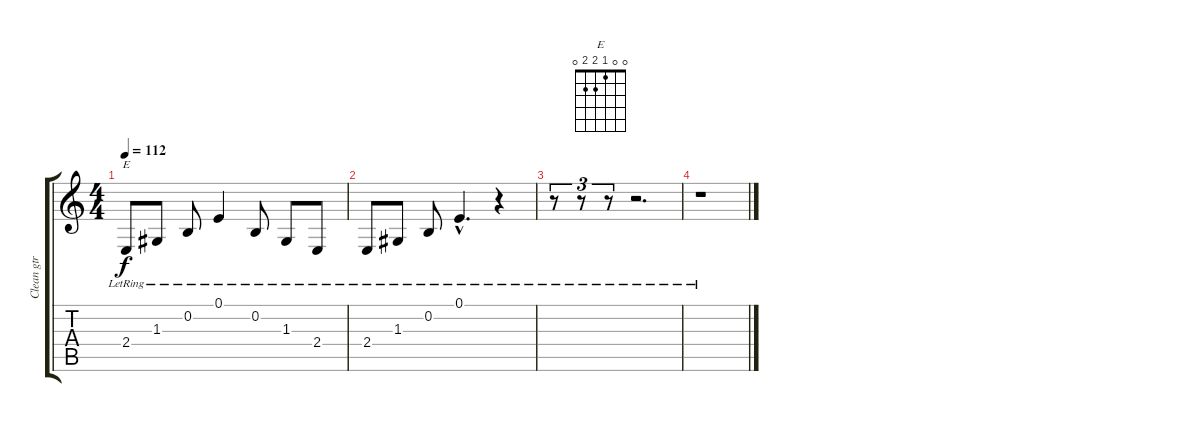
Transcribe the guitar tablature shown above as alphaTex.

\track ("Clean gtr" "Clean gtr") {instrument brightacousticpiano}
\staff {score tabs}
\tuning (E4 B3 G3 D3 A2 E2) {hide}
\chord ("E" 0 0 1 2 2 0)
\ts (4 4)
\tempo 112
\clef g2
\ks c
2.4{lr}.8{ch "E" dy f} 1.3{lr}.8 0.2{lr}.8 0.1{lr}.4 0.2{lr}.8 1.3{lr}.8 2.4{lr}.8 |
2.4{lr}.8 1.3{lr}.8 0.2{lr}.8 0.1{hac lr}.4{d} r.4 |
r.8{tu (3 2)} r.8{tu (3 2)} r.8{tu (3 2)} r.2{d} |
r.1
